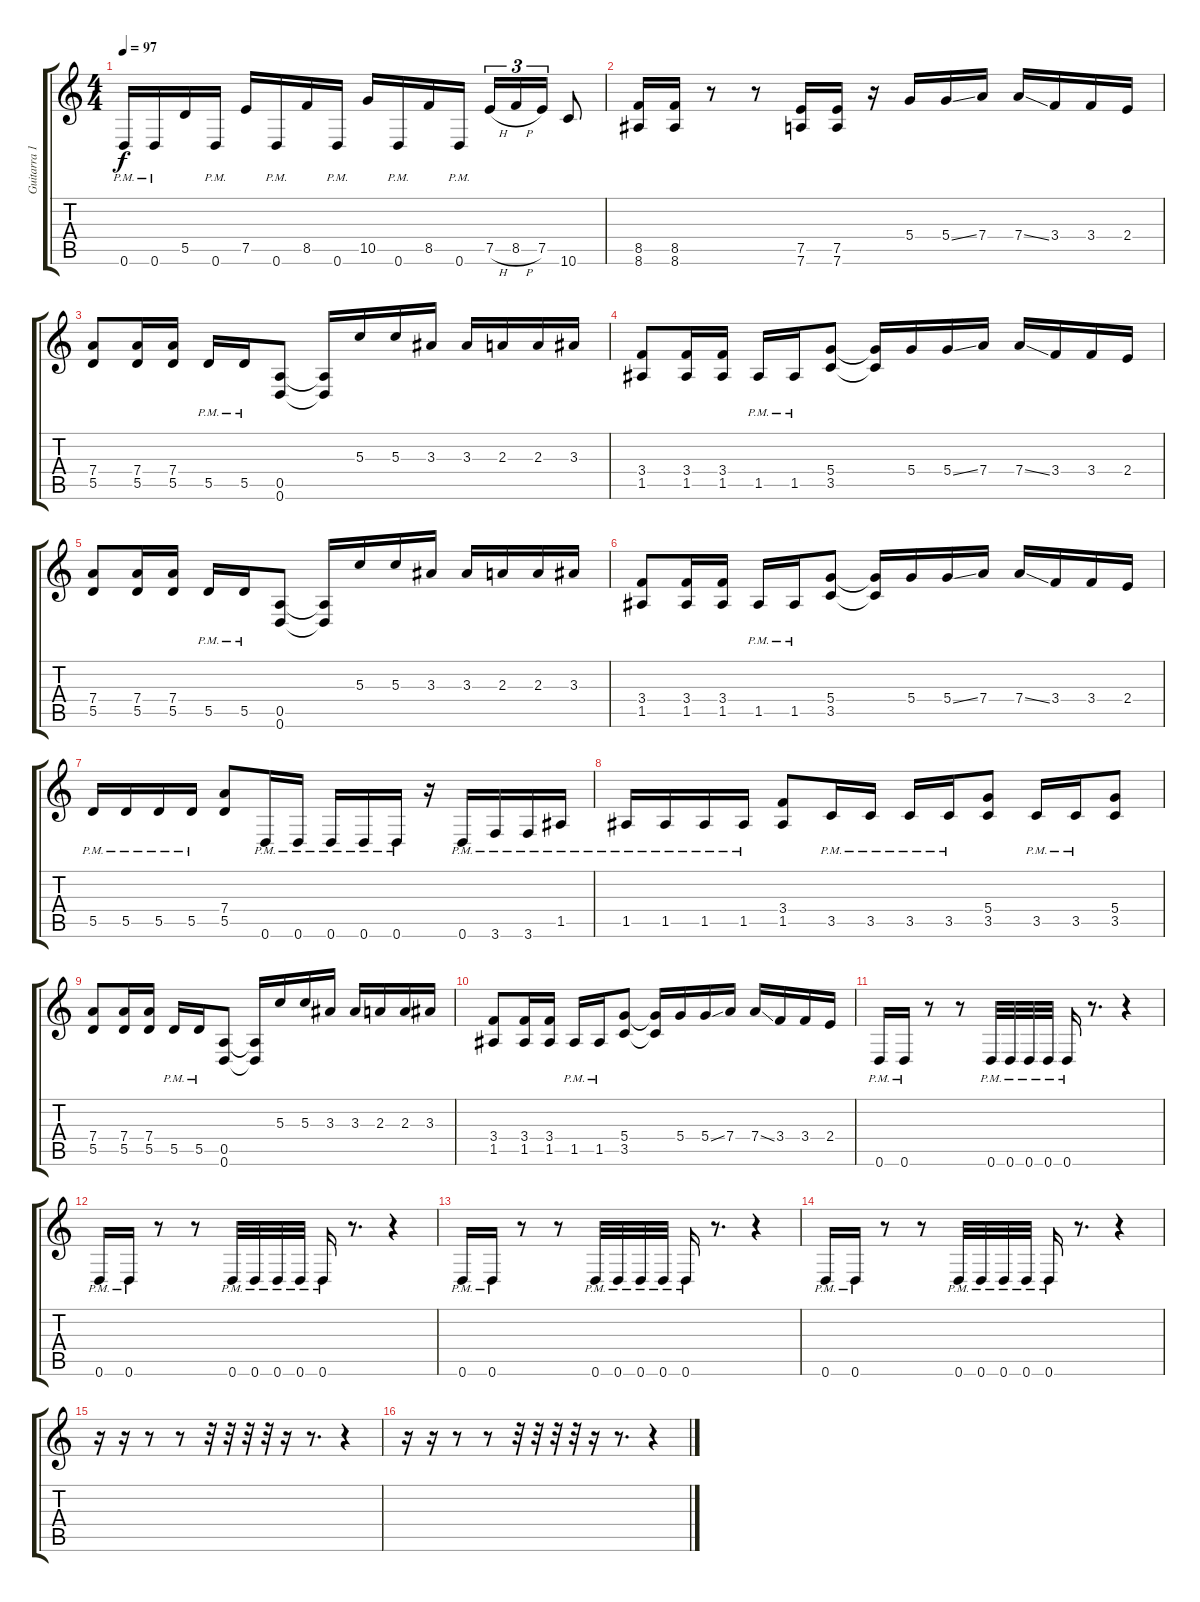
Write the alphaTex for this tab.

\track ("Guitarra 1" "Guitarra 1") {instrument distortionguitar}
\staff {score tabs}
\tuning (E4 B3 G3 D3 A2 D2) {hide}
\ts (4 4)
\tempo 97
\clef g2
\ks c
0.6{pm}.16{dy f} 0.6{pm}.16 5.5.16 0.6{pm}.16 7.5.16 0.6{pm}.16 8.5.16 0.6{pm}.16 10.5.16 0.6{pm}.16 8.5.16 0.6{pm}.16 7.5{h}.16{tu (3 2)} 8.5{h}.16{tu (3 2)} 7.5.16{tu (3 2)} 10.6.8 |
(8.5 8.6).16 (8.5 8.6).16 r.8 r.8 (7.5 7.6).16 (7.5 7.6).16 r.16 5.4.16 5.4{ss}.16 7.4.16 7.4{ss}.16 3.4.16 3.4.16 2.4.16 |
(7.4 5.5).8 (7.4 5.5).16 (7.4 5.5).16 5.5{pm}.16 5.5{pm}.16 (0.5 0.6).8 (0.5{t} 0.6{t}).16 5.3.16 5.3.16 3.3.16 3.3.16 2.3.16 2.3.16 3.3.16 |
(3.4 1.5).8 (3.4 1.5).16 (3.4 1.5).16 1.5{pm}.16 1.5{pm}.16 (5.4 3.5).8 (5.4{t} 3.5{t}).16 5.4.16 5.4{ss}.16 7.4.16 7.4{ss}.16 3.4.16 3.4.16 2.4.16 |
(7.4 5.5).8 (7.4 5.5).16 (7.4 5.5).16 5.5{pm}.16 5.5{pm}.16 (0.5 0.6).8 (0.5{t} 0.6{t}).16 5.3.16 5.3.16 3.3.16 3.3.16 2.3.16 2.3.16 3.3.16 |
(3.4 1.5).8 (3.4 1.5).16 (3.4 1.5).16 1.5{pm}.16 1.5{pm}.16 (5.4 3.5).8 (5.4{t} 3.5{t}).16 5.4.16 5.4{ss}.16 7.4.16 7.4{ss}.16 3.4.16 3.4.16 2.4.16 |
5.5{pm}.16 5.5{pm}.16 5.5{pm}.16 5.5{pm}.16 (7.4 5.5).8 0.6{pm}.16 0.6{pm}.16 0.6{pm}.16 0.6{pm}.16 0.6{pm}.16 r.16 0.6{pm}.16 3.6{pm}.16 3.6{pm}.16 1.5{pm}.16 |
1.5{pm}.16 1.5{pm}.16 1.5{pm}.16 1.5{pm}.16 (3.4 1.5).8 3.5{pm}.16 3.5{pm}.16 3.5{pm}.16 3.5{pm}.16 (5.4 3.5).8 3.5{pm}.16 3.5{pm}.16 (5.4 3.5).8 |
(7.4 5.5).8 (7.4 5.5).16 (7.4 5.5).16 5.5{pm}.16 5.5{pm}.16 (0.5 0.6).8 (0.5{t} 0.6{t}).16 5.3.16 5.3.16 3.3.16 3.3.16 2.3.16 2.3.16 3.3.16 |
(3.4 1.5).8 (3.4 1.5).16 (3.4 1.5).16 1.5{pm}.16 1.5{pm}.16 (5.4 3.5).8 (5.4{t} 3.5{t}).16 5.4.16 5.4{ss}.16 7.4.16 7.4{ss}.16 3.4.16 3.4.16 2.4.16 |
0.6{pm}.16 0.6{pm}.16 r.8 r.8 0.6{pm}.32 0.6{pm}.32 0.6{pm}.32 0.6{pm}.32 0.6{pm}.16 r.8{d} r.4 |
0.6{pm}.16 0.6{pm}.16 r.8 r.8 0.6{pm}.32 0.6{pm}.32 0.6{pm}.32 0.6{pm}.32 0.6{pm}.16 r.8{d} r.4 |
0.6{pm}.16 0.6{pm}.16 r.8 r.8 0.6{pm}.32 0.6{pm}.32 0.6{pm}.32 0.6{pm}.32 0.6{pm}.16 r.8{d} r.4 |
0.6{pm}.16 0.6{pm}.16 r.8 r.8 0.6{pm}.32 0.6{pm}.32 0.6{pm}.32 0.6{pm}.32 0.6{pm}.16 r.8{d} r.4 |
r.16 r.16 r.8 r.8 r.32 r.32 r.32 r.32 r.16 r.8{d} r.4 |
r.16 r.16 r.8 r.8 r.32 r.32 r.32 r.32 r.16 r.8{d} r.4
